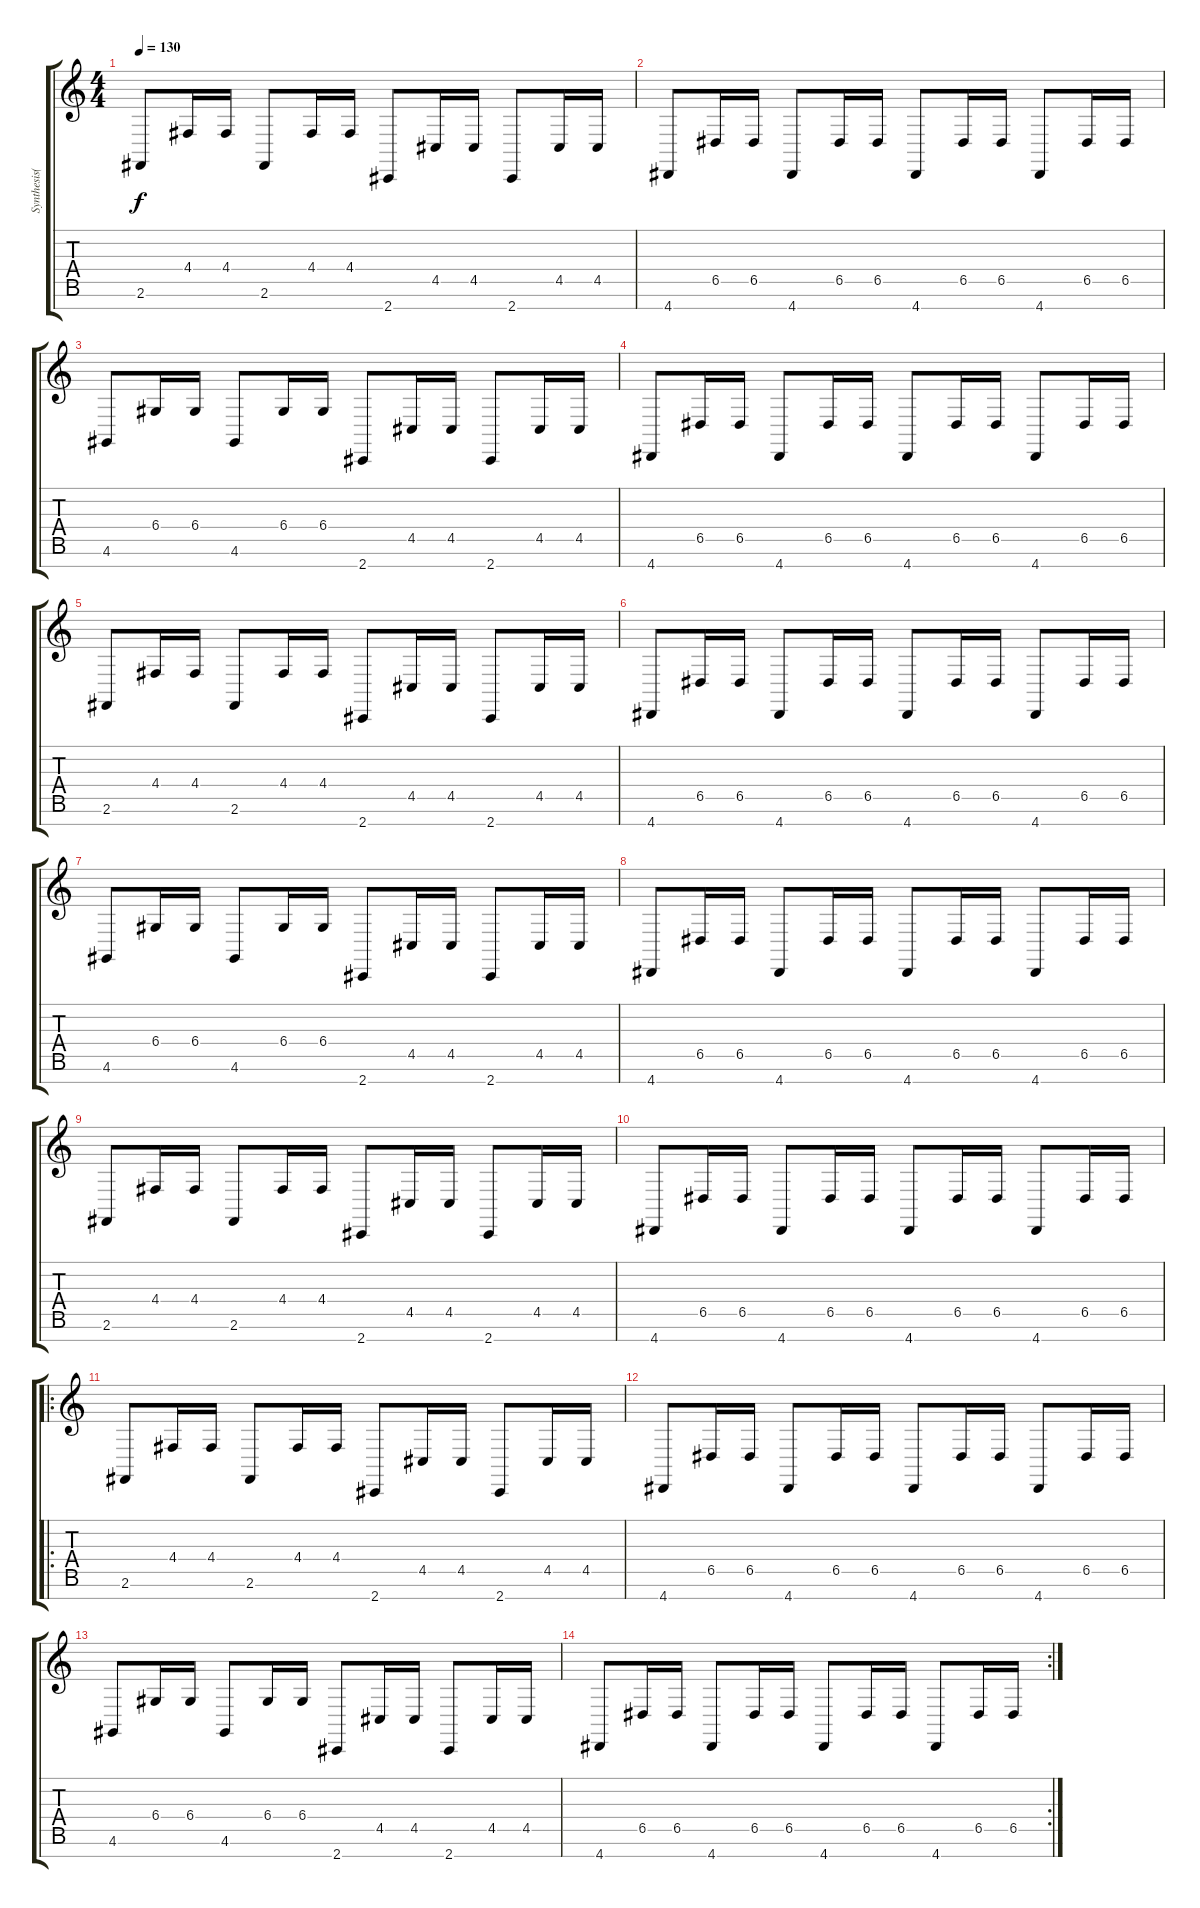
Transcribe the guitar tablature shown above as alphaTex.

\track ("Synthesis(Amir)" "Synthesis(") {instrument lead8bassandlead}
\staff {score tabs}
\tuning (E4 B3 G3 D3 A2 E2 B1) {hide}
\ts (4 4)
\tempo 130
\clef g2
\ks c
2.6.8{dy f} 4.4.16 4.4.16 2.6.8 4.4.16 4.4.16 2.7.8 4.5.16 4.5.16 2.7.8 4.5.16 4.5.16 |
4.7.8 6.5.16 6.5.16 4.7.8 6.5.16 6.5.16 4.7.8 6.5.16 6.5.16 4.7.8 6.5.16 6.5.16 |
4.6.8 6.4.16 6.4.16 4.6.8 6.4.16 6.4.16 2.7.8 4.5.16 4.5.16 2.7.8 4.5.16 4.5.16 |
4.7.8 6.5.16 6.5.16 4.7.8 6.5.16 6.5.16 4.7.8 6.5.16 6.5.16 4.7.8 6.5.16 6.5.16 |
2.6.8 4.4.16 4.4.16 2.6.8 4.4.16 4.4.16 2.7.8 4.5.16 4.5.16 2.7.8 4.5.16 4.5.16 |
4.7.8 6.5.16 6.5.16 4.7.8 6.5.16 6.5.16 4.7.8 6.5.16 6.5.16 4.7.8 6.5.16 6.5.16 |
4.6.8 6.4.16 6.4.16 4.6.8 6.4.16 6.4.16 2.7.8 4.5.16 4.5.16 2.7.8 4.5.16 4.5.16 |
4.7.8 6.5.16 6.5.16 4.7.8 6.5.16 6.5.16 4.7.8 6.5.16 6.5.16 4.7.8 6.5.16 6.5.16 |
2.6.8 4.4.16 4.4.16 2.6.8 4.4.16 4.4.16 2.7.8 4.5.16 4.5.16 2.7.8 4.5.16 4.5.16 |
4.7.8 6.5.16 6.5.16 4.7.8 6.5.16 6.5.16 4.7.8 6.5.16 6.5.16 4.7.8 6.5.16 6.5.16 |
\ro
2.6.8 4.4.16 4.4.16 2.6.8 4.4.16 4.4.16 2.7.8 4.5.16 4.5.16 2.7.8 4.5.16 4.5.16 |
4.7.8 6.5.16 6.5.16 4.7.8 6.5.16 6.5.16 4.7.8 6.5.16 6.5.16 4.7.8 6.5.16 6.5.16 |
4.6.8 6.4.16 6.4.16 4.6.8 6.4.16 6.4.16 2.7.8 4.5.16 4.5.16 2.7.8 4.5.16 4.5.16 |
\rc 2
4.7.8 6.5.16 6.5.16 4.7.8 6.5.16 6.5.16 4.7.8 6.5.16 6.5.16 4.7.8 6.5.16 6.5.16
